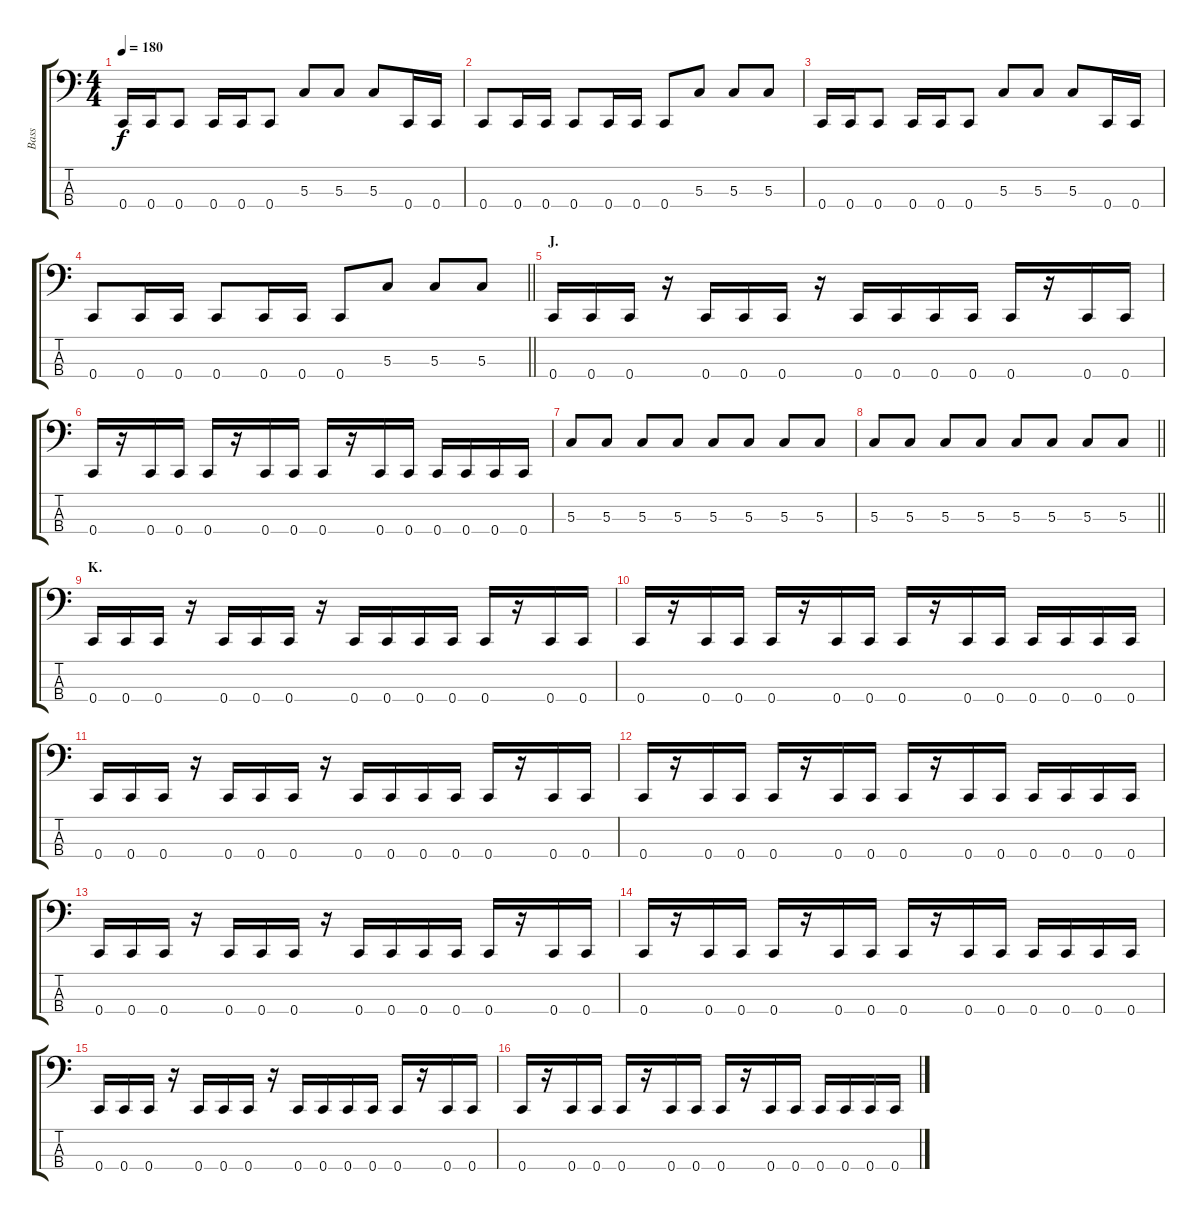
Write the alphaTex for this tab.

\track ("Bass" "Bass") {instrument electricbasspick}
\staff {score tabs}
\tuning (F2 C2 G1 C1) {hide}
\ts (4 4)
\tempo 180
\clef f4
\ks c
0.4.16{dy f} 0.4.16 0.4.8 0.4.16 0.4.16 0.4.8 5.3.8 5.3.8 5.3.8 0.4.16 0.4.16 |
0.4.8 0.4.16 0.4.16 0.4.8 0.4.16 0.4.16 0.4.8 5.3.8 5.3.8 5.3.8 |
0.4.16 0.4.16 0.4.8 0.4.16 0.4.16 0.4.8 5.3.8 5.3.8 5.3.8 0.4.16 0.4.16 |
\barLineRight lightlight
0.4.8 0.4.16 0.4.16 0.4.8 0.4.16 0.4.16 0.4.8 5.3.8 5.3.8 5.3.8 |
\section ("" "J.")
0.4.16 0.4.16 0.4.16 r.16 0.4.16 0.4.16 0.4.16 r.16 0.4.16 0.4.16 0.4.16 0.4.16 0.4.16 r.16 0.4.16 0.4.16 |
0.4.16 r.16 0.4.16 0.4.16 0.4.16 r.16 0.4.16 0.4.16 0.4.16 r.16 0.4.16 0.4.16 0.4.16 0.4.16 0.4.16 0.4.16 |
5.3.8 5.3.8 5.3.8 5.3.8 5.3.8 5.3.8 5.3.8 5.3.8 |
\barLineRight lightlight
5.3.8 5.3.8 5.3.8 5.3.8 5.3.8 5.3.8 5.3.8 5.3.8 |
\section ("" "K.")
0.4.16 0.4.16 0.4.16 r.16 0.4.16 0.4.16 0.4.16 r.16 0.4.16 0.4.16 0.4.16 0.4.16 0.4.16 r.16 0.4.16 0.4.16 |
0.4.16 r.16 0.4.16 0.4.16 0.4.16 r.16 0.4.16 0.4.16 0.4.16 r.16 0.4.16 0.4.16 0.4.16 0.4.16 0.4.16 0.4.16 |
0.4.16 0.4.16 0.4.16 r.16 0.4.16 0.4.16 0.4.16 r.16 0.4.16 0.4.16 0.4.16 0.4.16 0.4.16 r.16 0.4.16 0.4.16 |
0.4.16 r.16 0.4.16 0.4.16 0.4.16 r.16 0.4.16 0.4.16 0.4.16 r.16 0.4.16 0.4.16 0.4.16 0.4.16 0.4.16 0.4.16 |
0.4.16 0.4.16 0.4.16 r.16 0.4.16 0.4.16 0.4.16 r.16 0.4.16 0.4.16 0.4.16 0.4.16 0.4.16 r.16 0.4.16 0.4.16 |
0.4.16 r.16 0.4.16 0.4.16 0.4.16 r.16 0.4.16 0.4.16 0.4.16 r.16 0.4.16 0.4.16 0.4.16 0.4.16 0.4.16 0.4.16 |
0.4.16 0.4.16 0.4.16 r.16 0.4.16 0.4.16 0.4.16 r.16 0.4.16 0.4.16 0.4.16 0.4.16 0.4.16 r.16 0.4.16 0.4.16 |
0.4.16 r.16 0.4.16 0.4.16 0.4.16 r.16 0.4.16 0.4.16 0.4.16 r.16 0.4.16 0.4.16 0.4.16 0.4.16 0.4.16 0.4.16
